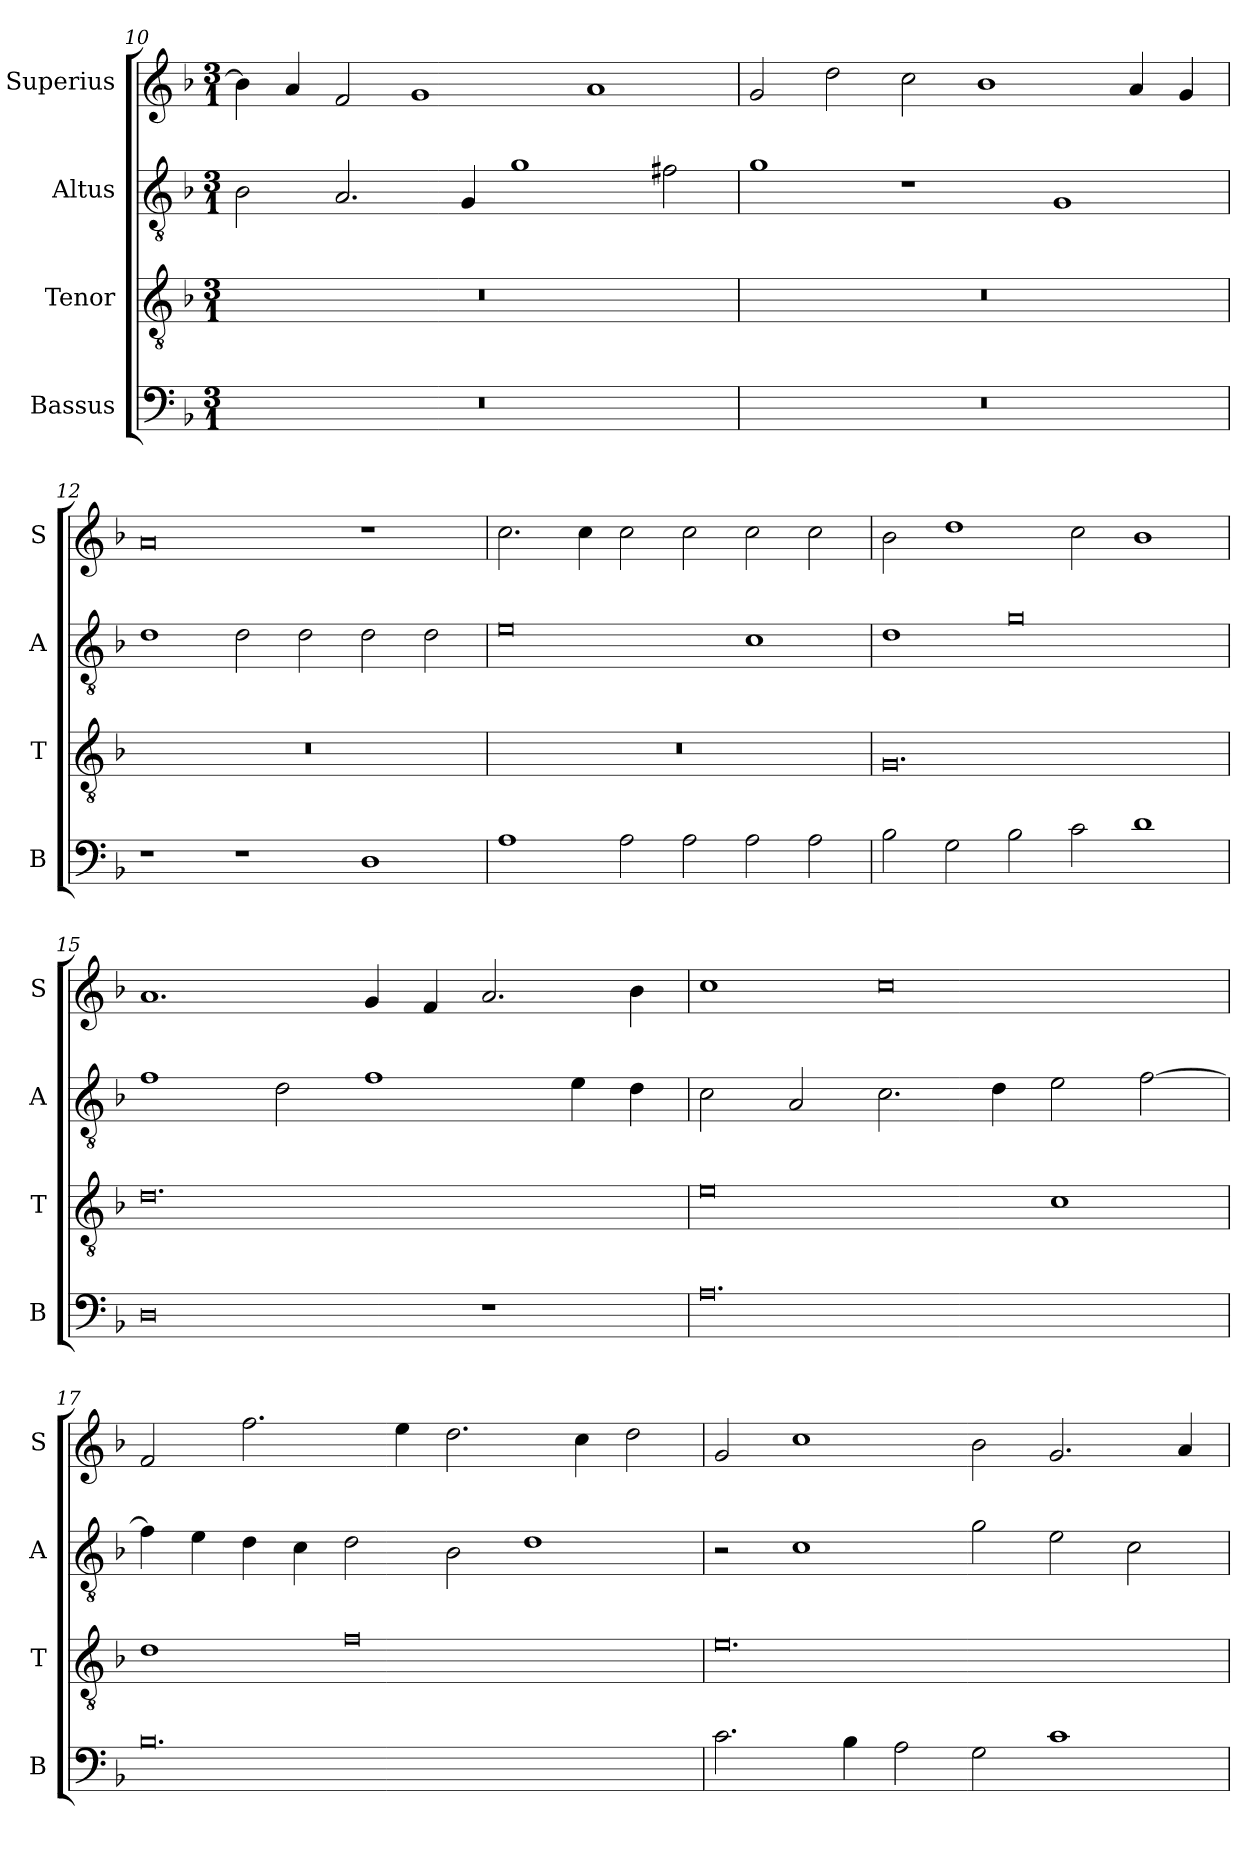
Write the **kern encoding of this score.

**kern	**kern	**kern	**kern
*part4	*part3	*part2	*part1
*staff4	*staff3	*staff2	*staff1
*I"Bassus	*I"Tenor	*I"Altus	*I"Superius
*I'B	*I'T	*I'A	*I'S
*clefF4	*clefGv2	*clefGv2	*clefG2
*k[b-]	*k[b-]	*k[b-]	*k[b-]
*M3/1	*M3/1	*M3/1	*M3/1
=10	=10	=10	=10
0.r	0.r	2B-\	4b-\]
.	.	.	4a/
.	.	2.A/	2f/
.	.	.	1g
.	.	4G/	.
.	.	1g	.
.	.	.	1a
.	.	2f#X\	.
=11	=11	=11	=11
0.r	0.r	1g	2g/
.	.	.	2dd\
.	.	1r	2cc\
.	.	.	1b-
.	.	1G	.
.	.	.	4a/
.	.	.	4g/
=12	=12	=12	=12
1r	0.r	1d	0a
1r	.	2d\	.
.	.	2d\	.
1D	.	2d\	1r
.	.	2d\	.
=13	=13	=13	=13
1A	0.r	0e	2.cc\
.	.	.	4cc\
2A\	.	.	2cc\
2A\	.	.	2cc\
2A\	.	1c	2cc\
2A\	.	.	2cc\
=14	=14	=14	=14
2B-\	0.G	1d	2b-\
2G\	.	.	1dd
2B-\	.	0g	.
2c\	.	.	2cc\
1d	.	.	1b-
=15	=15	=15	=15
0D	0.d	1f	1.a
.	.	2d\	.
.	.	1f	4g/
.	.	.	4f/
1r	.	.	2.a/
.	.	4e\	.
.	.	4d\	4b-\
=16	=16	=16	=16
0.A	0e	2c\	1cc
.	.	2A/	.
.	.	2.c\	0cc
.	.	4d\	.
.	1c	2e\	.
.	.	[2f\	.
=17	=17	=17	=17
0.B-	1d	4f\]	2f/
.	.	4e\	.
.	.	4d\	2.ff\
.	.	4c\	.
.	0f	2d\	.
.	.	.	4ee\
.	.	2B-\	2.dd\
.	.	1d	.
.	.	.	4cc\
.	.	.	2dd\
=18	=18	=18	=18
2.c\	0.e	2r	2g/
.	.	1c	1cc
4B-\	.	.	.
2A\	.	.	.
2G\	.	2g\	2b-\
1c	.	2e\	2.g/
.	.	2c\	.
.	.	.	4a/
=	=	=	=
*-	*-	*-	*-
